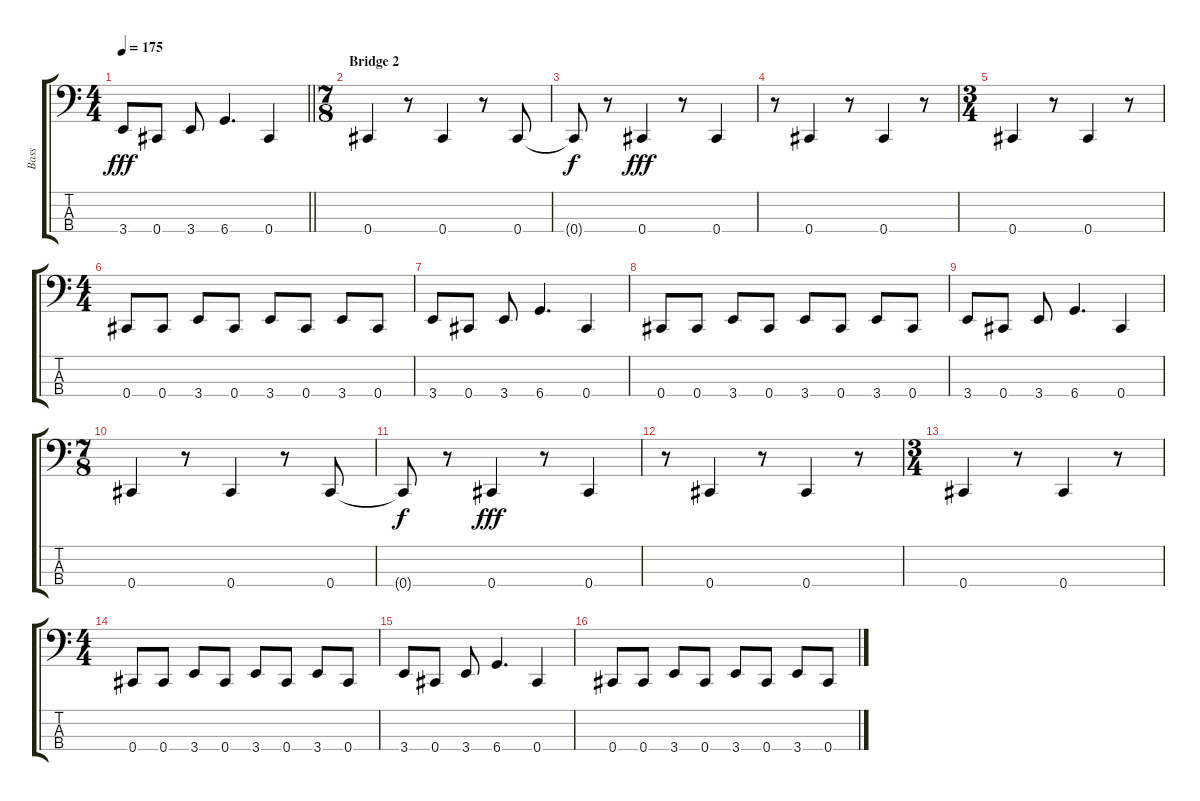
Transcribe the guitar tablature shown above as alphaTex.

\track ("Bass" "Bass") {instrument electricbassfinger}
\staff {score tabs}
\tuning (E2 B1 Gb1 Db1) {hide}
\ts (4 4)
\tempo 175
\clef f4
\barLineRight lightlight
\ks c
3.4.8{dy fff} 0.4.8 3.4.8 6.4.4{d} 0.4.4 |
\ts (7 8)
\section ("" "Bridge 2")
0.4.4 r.8 0.4.4 r.8 0.4.8 |
0.4{t}.8{dy f} r.8 0.4.4{dy fff} r.8 0.4.4 |
r.8 0.4.4 r.8 0.4.4 r.8 |
\ts (3 4)
0.4.4 r.8 0.4.4 r.8 |
\ts (4 4)
0.4.8 0.4.8 3.4.8 0.4.8 3.4.8 0.4.8 3.4.8 0.4.8 |
3.4.8 0.4.8 3.4.8 6.4.4{d} 0.4.4 |
0.4.8 0.4.8 3.4.8 0.4.8 3.4.8 0.4.8 3.4.8 0.4.8 |
3.4.8 0.4.8 3.4.8 6.4.4{d} 0.4.4 |
\ts (7 8)
0.4.4 r.8 0.4.4 r.8 0.4.8 |
0.4{t}.8{dy f} r.8 0.4.4{dy fff} r.8 0.4.4 |
r.8 0.4.4 r.8 0.4.4 r.8 |
\ts (3 4)
0.4.4 r.8 0.4.4 r.8 |
\ts (4 4)
0.4.8 0.4.8 3.4.8 0.4.8 3.4.8 0.4.8 3.4.8 0.4.8 |
3.4.8 0.4.8 3.4.8 6.4.4{d} 0.4.4 |
0.4.8 0.4.8 3.4.8 0.4.8 3.4.8 0.4.8 3.4.8 0.4.8
